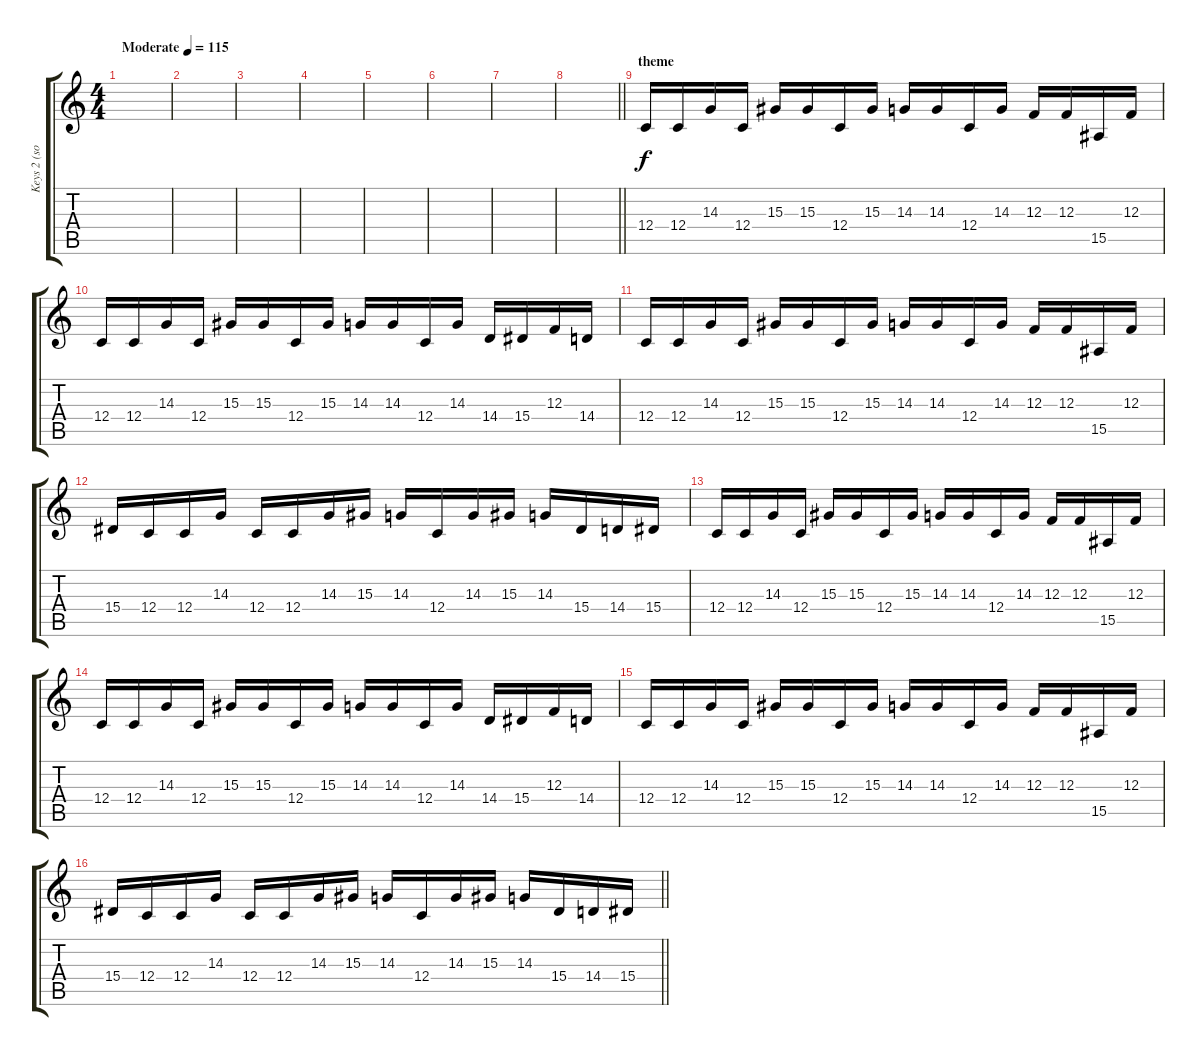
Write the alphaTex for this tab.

\track ("Keys 2 (sound)" "Keys 2 (so") {instrument fx1rain}
\staff {score tabs}
\tuning (D4 A3 F3 C3 G2 C2) {hide}
\ts (4 4)
\tempo (115 "Moderate")
\clef g2
\ks c
|
|
|
|
|
|
|
\barLineRight lightlight
|
\section ("" "theme")
12.4.16 12.4.16 14.3.16 12.4.16 15.3.16 15.3.16 12.4.16 15.3.16 14.3.16 14.3.16 12.4.16 14.3.16 12.3.16 12.3.16 15.5.16 12.3.16 |
12.4.16 12.4.16 14.3.16 12.4.16 15.3.16 15.3.16 12.4.16 15.3.16 14.3.16 14.3.16 12.4.16 14.3.16 14.4.16 15.4.16 12.3.16 14.4.16 |
12.4.16 12.4.16 14.3.16 12.4.16 15.3.16 15.3.16 12.4.16 15.3.16 14.3.16 14.3.16 12.4.16 14.3.16 12.3.16 12.3.16 15.5.16 12.3.16 |
15.4.16 12.4.16 12.4.16 14.3.16 12.4.16 12.4.16 14.3.16 15.3.16 14.3.16 12.4.16 14.3.16 15.3.16 14.3.16 15.4.16 14.4.16 15.4.16 |
12.4.16 12.4.16 14.3.16 12.4.16 15.3.16 15.3.16 12.4.16 15.3.16 14.3.16 14.3.16 12.4.16 14.3.16 12.3.16 12.3.16 15.5.16 12.3.16 |
12.4.16 12.4.16 14.3.16 12.4.16 15.3.16 15.3.16 12.4.16 15.3.16 14.3.16 14.3.16 12.4.16 14.3.16 14.4.16 15.4.16 12.3.16 14.4.16 |
12.4.16 12.4.16 14.3.16 12.4.16 15.3.16 15.3.16 12.4.16 15.3.16 14.3.16 14.3.16 12.4.16 14.3.16 12.3.16 12.3.16 15.5.16 12.3.16 |
\barLineRight lightlight
15.4.16 12.4.16 12.4.16 14.3.16 12.4.16 12.4.16 14.3.16 15.3.16 14.3.16 12.4.16 14.3.16 15.3.16 14.3.16 15.4.16 14.4.16 15.4.16
